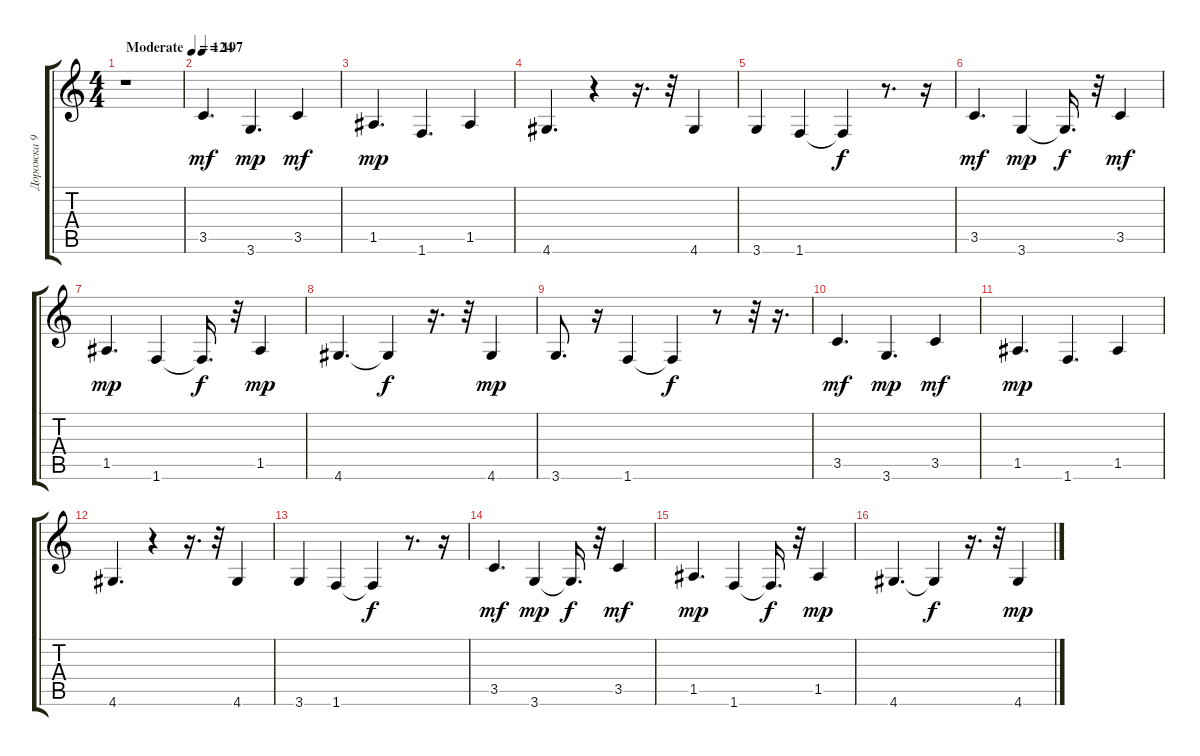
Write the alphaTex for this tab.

\track ("Дорожка 9" "Дорожка 9") {instrument electricbasspick}
\staff {score tabs}
\tuning (E4 B3 G3 D3 A2 E2) {hide}
\ts (4 4)
\tempo (124 "Moderate")
\clef g2
\ks c
r.1{dy mf instrument electricbasspick} |
\tempo 197
3.5.4{d} 3.6.4{d dy mp} 3.5.4{dy mf} |
1.5.4{d dy mp} 1.6.4{d} 1.5.4 |
4.6.4{d} r.4 r.16{d} r.32 4.6.4 |
3.6.4 1.6.4 1.6{t}.4{dy f} r.8{d} r.16 |
3.5.4{d dy mf} 3.6.4{dy mp} 3.6{t}.16{d dy f} r.32 3.5.4{dy mf} |
1.5.4{d dy mp} 1.6.4 1.6{t}.16{d dy f} r.32 1.5.4{dy mp} |
4.6.4{d} 4.6{t}.4{dy f} r.16{d} r.32 4.6.4{dy mp} |
3.6.8{d} r.16 1.6.4 1.6{t}.4{dy f} r.8 r.32 r.16{d} |
3.5.4{d dy mf} 3.6.4{d dy mp} 3.5.4{dy mf} |
1.5.4{d dy mp} 1.6.4{d} 1.5.4 |
4.6.4{d} r.4 r.16{d} r.32 4.6.4 |
3.6.4 1.6.4 1.6{t}.4{dy f} r.8{d} r.16 |
3.5.4{d dy mf} 3.6.4{dy mp} 3.6{t}.16{d dy f} r.32 3.5.4{dy mf} |
1.5.4{d dy mp} 1.6.4 1.6{t}.16{d dy f} r.32 1.5.4{dy mp} |
4.6.4{d} 4.6{t}.4{dy f} r.16{d} r.32 4.6.4{dy mp}
